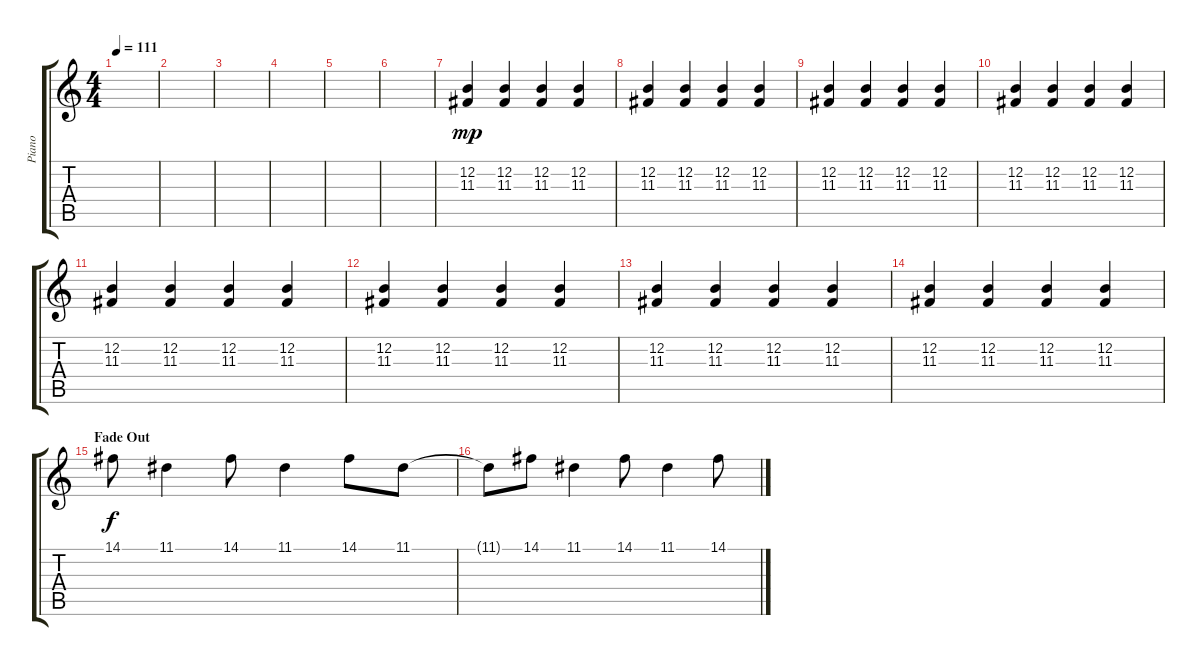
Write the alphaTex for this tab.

\track ("Piano" "Piano") {instrument acousticgrandpiano}
\staff {score tabs}
\tuning (E4 B3 G3 D3 A2 E2) {hide}
\ts (4 4)
\tempo 111
\clef g2
\ks c
|
|
|
|
|
|
(12.2 11.3).4{dy mp} (12.2 11.3).4 (12.2 11.3).4 (12.2 11.3).4 |
(12.2 11.3).4 (12.2 11.3).4 (12.2 11.3).4 (12.2 11.3).4 |
(12.2 11.3).4 (12.2 11.3).4 (12.2 11.3).4 (12.2 11.3).4 |
(12.2 11.3).4 (12.2 11.3).4 (12.2 11.3).4 (12.2 11.3).4 |
(12.2 11.3).4 (12.2 11.3).4 (12.2 11.3).4 (12.2 11.3).4 |
(12.2 11.3).4 (12.2 11.3).4 (12.2 11.3).4 (12.2 11.3).4 |
(12.2 11.3).4 (12.2 11.3).4 (12.2 11.3).4 (12.2 11.3).4 |
(12.2 11.3).4 (12.2 11.3).4 (12.2 11.3).4 (12.2 11.3).4 |
\section ("" "Fade Out")
14.1.8{dy f} 11.1.4 14.1.8 11.1.4 14.1.8 11.1.8 |
11.1{t}.8 14.1.8 11.1.4 14.1.8 11.1.4 14.1.8
